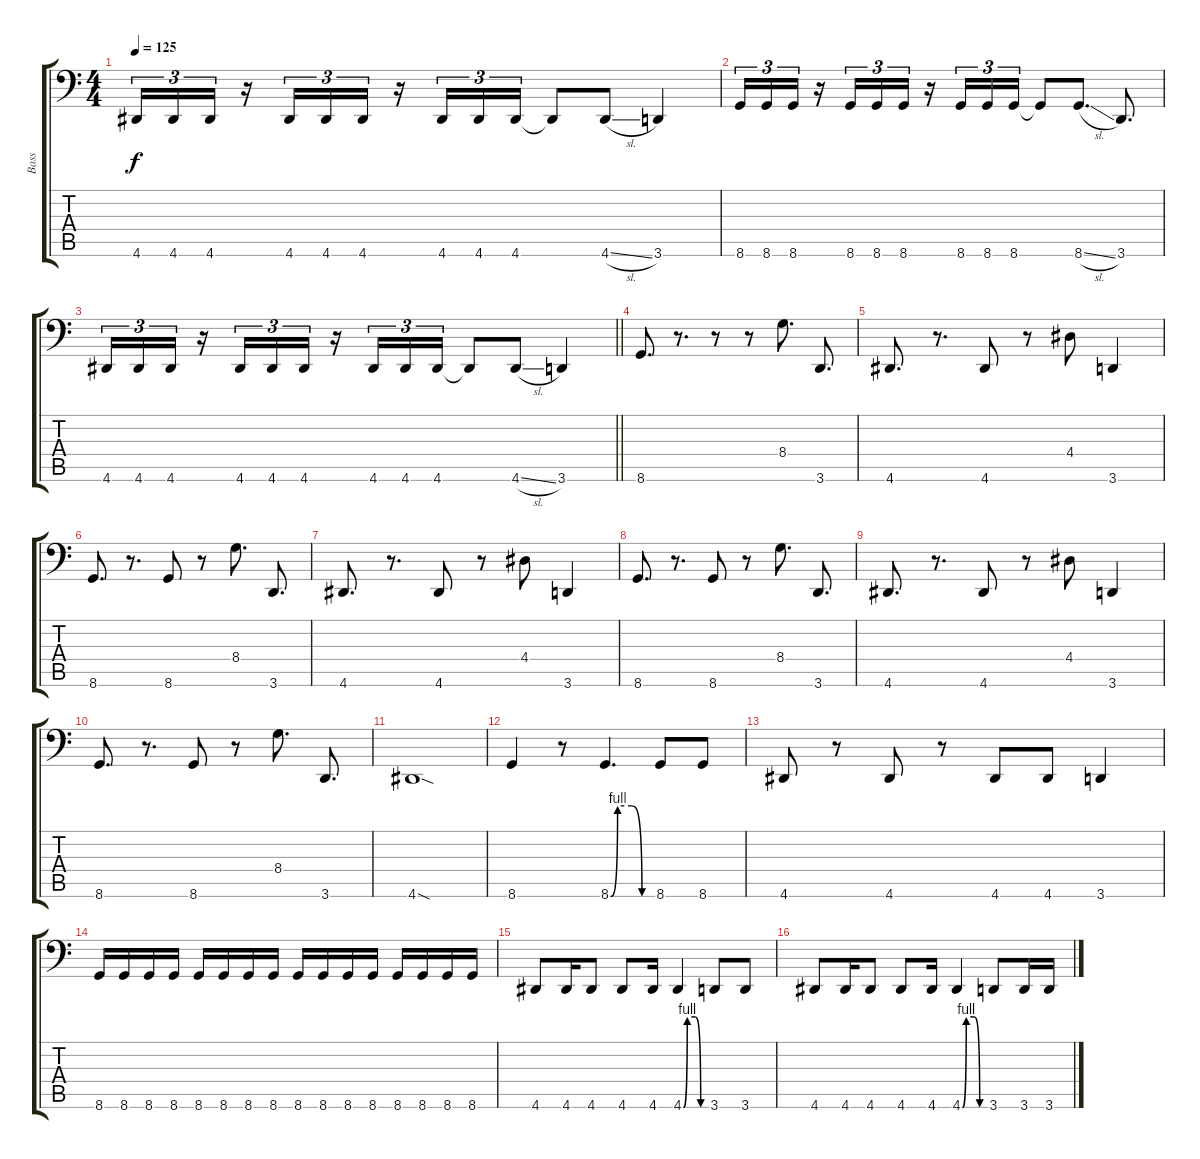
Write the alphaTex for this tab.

\track ("Bass" "Bass") {instrument electricbasspick}
\staff {score tabs}
\tuning (Db3 Ab2 E2 B1 Gb1 B0) {hide}
\ts (4 4)
\tempo 125
\clef f4
\ks c
4.6.16{tu (3 2) dy f} 4.6.16{tu (3 2)} 4.6.16{tu (3 2)} r.16 4.6.16{tu (3 2)} 4.6.16{tu (3 2)} 4.6.16{tu (3 2)} r.16 4.6.16{tu (3 2)} 4.6.16{tu (3 2)} 4.6.16{tu (3 2)} 4.6{t}.8 4.6{sl}.8 3.6.4 |
8.6.16{tu (3 2)} 8.6.16{tu (3 2)} 8.6.16{tu (3 2)} r.16 8.6.16{tu (3 2)} 8.6.16{tu (3 2)} 8.6.16{tu (3 2)} r.16 8.6.16{tu (3 2)} 8.6.16{tu (3 2)} 8.6.16{tu (3 2)} 8.6{t}.8 8.6{sl}.8{d} 3.6.8{d} |
\barLineRight lightlight
4.6.16{tu (3 2)} 4.6.16{tu (3 2)} 4.6.16{tu (3 2)} r.16 4.6.16{tu (3 2)} 4.6.16{tu (3 2)} 4.6.16{tu (3 2)} r.16 4.6.16{tu (3 2)} 4.6.16{tu (3 2)} 4.6.16{tu (3 2)} 4.6{t}.8 4.6{sl}.8 3.6.4 |
8.6.8{d} r.8{d} r.8 r.8 8.4.8{d} 3.6.8{d} |
4.6.8{d} r.8{d} 4.6.8 r.8 4.4.8 3.6.4 |
8.6.8{d} r.8{d} 8.6.8 r.8 8.4.8{d} 3.6.8{d} |
4.6.8{d} r.8{d} 4.6.8 r.8 4.4.8 3.6.4 |
8.6.8{d} r.8{d} 8.6.8 r.8 8.4.8{d} 3.6.8{d} |
4.6.8{d} r.8{d} 4.6.8 r.8 4.4.8 3.6.4 |
8.6.8{d} r.8{d} 8.6.8 r.8 8.4.8{d} 3.6.8{d} |
4.6{sod}.1 |
8.6.4 r.8 8.6{be (custom 0 0 10 4 30 4 45 0 60 0)}.4{d} 8.6.8 8.6.8 |
4.6.8 r.8 4.6.8 r.8 4.6.8 4.6.8 3.6.4 |
8.6.16 8.6.16 8.6.16 8.6.16 8.6.16 8.6.16 8.6.16 8.6.16 8.6.16 8.6.16 8.6.16 8.6.16 8.6.16 8.6.16 8.6.16 8.6.16 |
4.6.8 4.6.16 4.6.8 4.6.8 4.6.16 4.6{be (custom 0 0 10 4 30 4 45 0 60 0)}.4 3.6.8 3.6.8 |
4.6.8 4.6.16 4.6.8 4.6.8 4.6.16 4.6{be (custom 0 0 10 4 30 4 45 0 60 0)}.4 3.6.8 3.6.16 3.6.16
